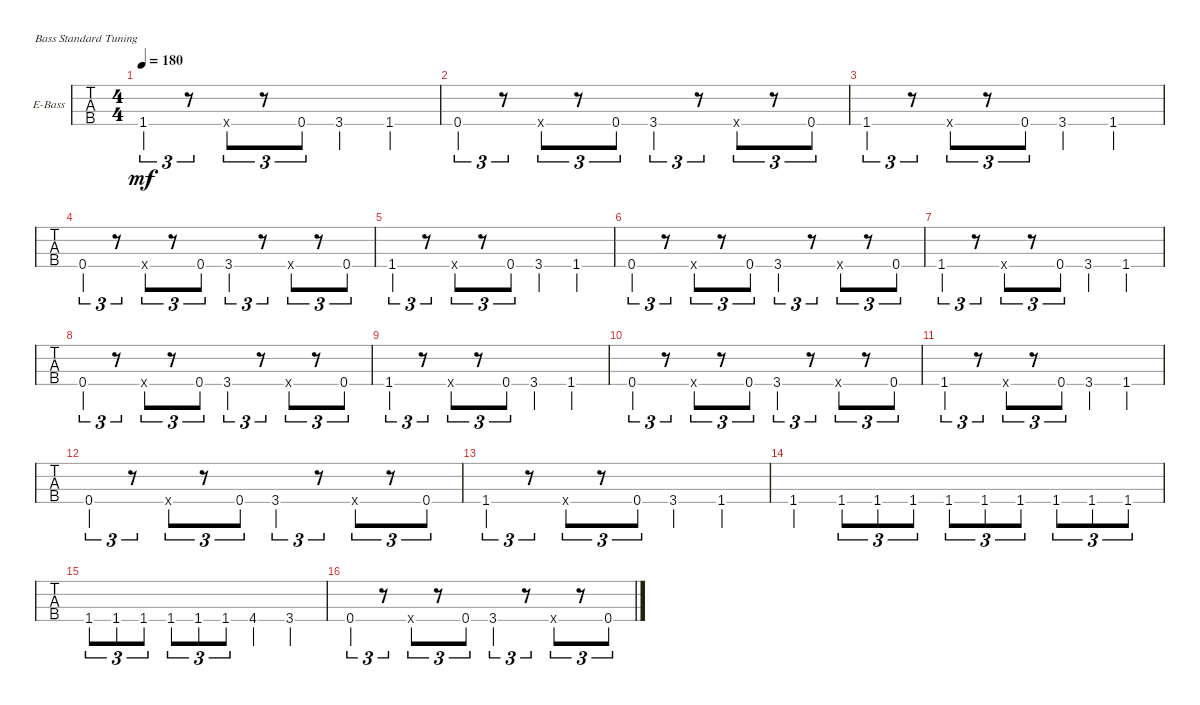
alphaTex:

\defaultSystemsLayout 4
\bracketExtendMode groupsimilarinstruments
\multiBarRest
\firstSystemTrackNameOrientation horizontal
\otherSystemsTrackNameOrientation horizontal
\track ("Akshay" "E-Bass") {instrument electricbassfinger}
\staff {tabs}
\tuning (G2 D2 A1 E1)
\ts (4 4)
\tempo 180
\clef f4
\ks c
1.4.4{tu (3 2) dy mf} r.8{tu (3 2)} 0.4{x}.8{tu (3 2)} r.8{tu (3 2)} 0.4.8{tu (3 2)} 3.4.4 1.4.4 |
0.4.4{tu (3 2)} r.8{tu (3 2)} 0.4{x}.8{tu (3 2)} r.8{tu (3 2)} 0.4.8{tu (3 2)} 3.4.4{tu (3 2)} r.8{tu (3 2)} 0.4{x}.8{tu (3 2)} r.8{tu (3 2)} 0.4.8{tu (3 2)} |
1.4.4{tu (3 2)} r.8{tu (3 2)} 0.4{x}.8{tu (3 2)} r.8{tu (3 2)} 0.4.8{tu (3 2)} 3.4.4 1.4.4 |
0.4.4{tu (3 2)} r.8{tu (3 2)} 0.4{x}.8{tu (3 2)} r.8{tu (3 2)} 0.4.8{tu (3 2)} 3.4.4{tu (3 2)} r.8{tu (3 2)} 0.4{x}.8{tu (3 2)} r.8{tu (3 2)} 0.4.8{tu (3 2)} |
1.4.4{tu (3 2)} r.8{tu (3 2)} 0.4{x}.8{tu (3 2)} r.8{tu (3 2)} 0.4.8{tu (3 2)} 3.4.4 1.4.4 |
0.4.4{tu (3 2)} r.8{tu (3 2)} 0.4{x}.8{tu (3 2)} r.8{tu (3 2)} 0.4.8{tu (3 2)} 3.4.4{tu (3 2)} r.8{tu (3 2)} 0.4{x}.8{tu (3 2)} r.8{tu (3 2)} 0.4.8{tu (3 2)} |
1.4.4{tu (3 2)} r.8{tu (3 2)} 0.4{x}.8{tu (3 2)} r.8{tu (3 2)} 0.4.8{tu (3 2)} 3.4.4 1.4.4 |
0.4.4{tu (3 2)} r.8{tu (3 2)} 0.4{x}.8{tu (3 2)} r.8{tu (3 2)} 0.4.8{tu (3 2)} 3.4.4{tu (3 2)} r.8{tu (3 2)} 0.4{x}.8{tu (3 2)} r.8{tu (3 2)} 0.4.8{tu (3 2)} |
1.4.4{tu (3 2)} r.8{tu (3 2)} 0.4{x}.8{tu (3 2)} r.8{tu (3 2)} 0.4.8{tu (3 2)} 3.4.4 1.4.4 |
0.4.4{tu (3 2)} r.8{tu (3 2)} 0.4{x}.8{tu (3 2)} r.8{tu (3 2)} 0.4.8{tu (3 2)} 3.4.4{tu (3 2)} r.8{tu (3 2)} 0.4{x}.8{tu (3 2)} r.8{tu (3 2)} 0.4.8{tu (3 2)} |
1.4.4{tu (3 2)} r.8{tu (3 2)} 0.4{x}.8{tu (3 2)} r.8{tu (3 2)} 0.4.8{tu (3 2)} 3.4.4 1.4.4 |
0.4.4{tu (3 2)} r.8{tu (3 2)} 0.4{x}.8{tu (3 2)} r.8{tu (3 2)} 0.4.8{tu (3 2)} 3.4.4{tu (3 2)} r.8{tu (3 2)} 0.4{x}.8{tu (3 2)} r.8{tu (3 2)} 0.4.8{tu (3 2)} |
1.4.4{tu (3 2)} r.8{tu (3 2)} 0.4{x}.8{tu (3 2)} r.8{tu (3 2)} 0.4.8{tu (3 2)} 3.4.4 1.4.4 |
1.4.4 1.4.8{tu (3 2)} 1.4.8{tu (3 2)} 1.4.8{tu (3 2)} 1.4.8{tu (3 2)} 1.4.8{tu (3 2)} 1.4.8{tu (3 2)} 1.4.8{tu (3 2)} 1.4.8{tu (3 2)} 1.4.8{tu (3 2)} |
1.4.8{tu (3 2)} 1.4.8{tu (3 2)} 1.4.8{tu (3 2)} 1.4.8{tu (3 2)} 1.4.8{tu (3 2)} 1.4.8{tu (3 2)} 4.4.4 3.4.4 |
0.4.4{tu (3 2)} r.8{tu (3 2)} 0.4{x}.8{tu (3 2)} r.8{tu (3 2)} 0.4.8{tu (3 2)} 3.4.4{tu (3 2)} r.8{tu (3 2)} 0.4{x}.8{tu (3 2)} r.8{tu (3 2)} 0.4.8{tu (3 2)}
